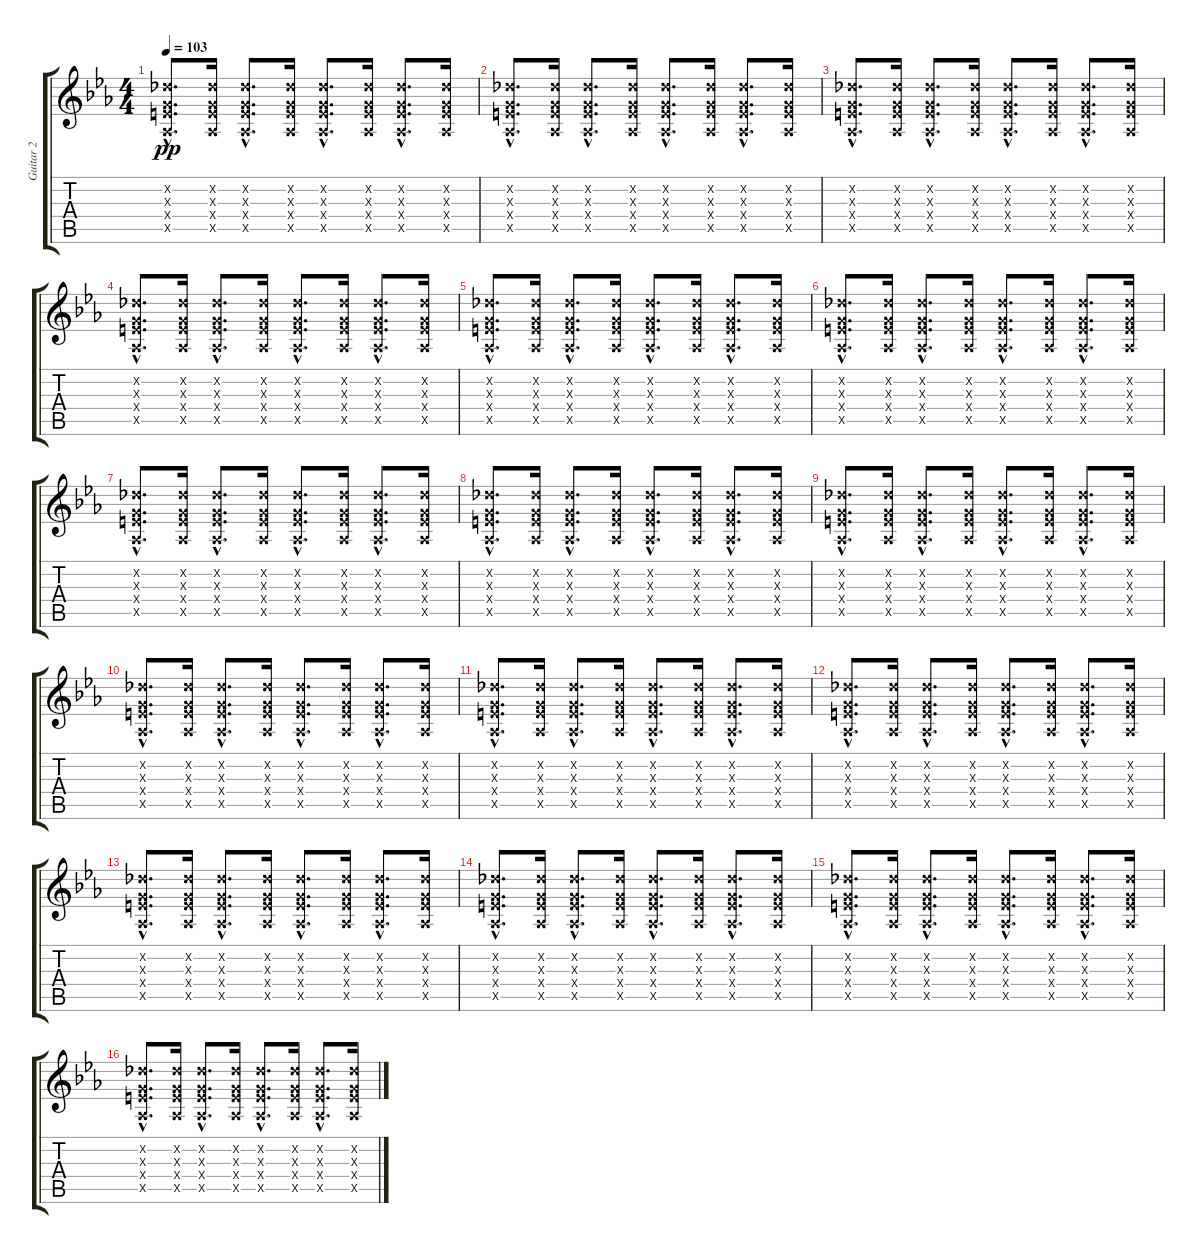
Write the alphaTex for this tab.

\track ("Guitar 2" "Guitar 2") {instrument electricguitarmuted}
\staff {score tabs}
\tuning (Eb4 Bb3 Gb3 Db3 Ab2 Eb2) {hide}
\ts (4 4)
\tempo 103
\clef g2
\ks eb
(3.2{hac x} 1.3{hac x} 3.4{hac x} 0.5{hac x}).8{d dy pp} (3.2{x} 1.3{x} 3.4{x} 0.5{x}).16 (3.2{hac x} 1.3{hac x} 3.4{hac x} 0.5{hac x}).8{d} (3.2{x} 1.3{x} 3.4{x} 0.5{x}).16 (3.2{hac x} 1.3{hac x} 3.4{hac x} 0.5{hac x}).8{d} (3.2{x} 1.3{x} 3.4{x} 0.5{x}).16 (3.2{hac x} 1.3{hac x} 3.4{hac x} 0.5{hac x}).8{d} (3.2{x} 1.3{x} 3.4{x} 0.5{x}).16 |
(3.2{hac x} 1.3{hac x} 3.4{hac x} 0.5{hac x}).8{d} (3.2{x} 1.3{x} 3.4{x} 0.5{x}).16 (3.2{hac x} 1.3{hac x} 3.4{hac x} 0.5{hac x}).8{d} (3.2{x} 1.3{x} 3.4{x} 0.5{x}).16 (3.2{hac x} 1.3{hac x} 3.4{hac x} 0.5{hac x}).8{d} (3.2{x} 1.3{x} 3.4{x} 0.5{x}).16 (3.2{hac x} 1.3{hac x} 3.4{hac x} 0.5{hac x}).8{d} (3.2{x} 1.3{x} 3.4{x} 0.5{x}).16 |
(3.2{hac x} 1.3{hac x} 3.4{hac x} 0.5{hac x}).8{d} (3.2{x} 1.3{x} 3.4{x} 0.5{x}).16 (3.2{hac x} 1.3{hac x} 3.4{hac x} 0.5{hac x}).8{d} (3.2{x} 1.3{x} 3.4{x} 0.5{x}).16 (3.2{hac x} 1.3{hac x} 3.4{hac x} 0.5{hac x}).8{d} (3.2{x} 1.3{x} 3.4{x} 0.5{x}).16 (3.2{hac x} 1.3{hac x} 3.4{hac x} 0.5{hac x}).8{d} (3.2{x} 1.3{x} 3.4{x} 0.5{x}).16 |
(3.2{hac x} 1.3{hac x} 3.4{hac x} 0.5{hac x}).8{d} (3.2{x} 1.3{x} 3.4{x} 0.5{x}).16 (3.2{hac x} 1.3{hac x} 3.4{hac x} 0.5{hac x}).8{d} (3.2{x} 1.3{x} 3.4{x} 0.5{x}).16 (3.2{hac x} 1.3{hac x} 3.4{hac x} 0.5{hac x}).8{d} (3.2{x} 1.3{x} 3.4{x} 0.5{x}).16 (3.2{hac x} 1.3{hac x} 3.4{hac x} 0.5{hac x}).8{d} (3.2{x} 1.3{x} 3.4{x} 0.5{x}).16 |
(3.2{hac x} 1.3{hac x} 3.4{hac x} 0.5{hac x}).8{d} (3.2{x} 1.3{x} 3.4{x} 0.5{x}).16 (3.2{hac x} 1.3{hac x} 3.4{hac x} 0.5{hac x}).8{d} (3.2{x} 1.3{x} 3.4{x} 0.5{x}).16 (3.2{hac x} 1.3{hac x} 3.4{hac x} 0.5{hac x}).8{d} (3.2{x} 1.3{x} 3.4{x} 0.5{x}).16 (3.2{hac x} 1.3{hac x} 3.4{hac x} 0.5{hac x}).8{d} (3.2{x} 1.3{x} 3.4{x} 0.5{x}).16 |
(3.2{hac x} 1.3{hac x} 3.4{hac x} 0.5{hac x}).8{d} (3.2{x} 1.3{x} 3.4{x} 0.5{x}).16 (3.2{hac x} 1.3{hac x} 3.4{hac x} 0.5{hac x}).8{d} (3.2{x} 1.3{x} 3.4{x} 0.5{x}).16 (3.2{hac x} 1.3{hac x} 3.4{hac x} 0.5{hac x}).8{d} (3.2{x} 1.3{x} 3.4{x} 0.5{x}).16 (3.2{hac x} 1.3{hac x} 3.4{hac x} 0.5{hac x}).8{d} (3.2{x} 1.3{x} 3.4{x} 0.5{x}).16 |
(3.2{hac x} 1.3{hac x} 3.4{hac x} 0.5{hac x}).8{d} (3.2{x} 1.3{x} 3.4{x} 0.5{x}).16 (3.2{hac x} 1.3{hac x} 3.4{hac x} 0.5{hac x}).8{d} (3.2{x} 1.3{x} 3.4{x} 0.5{x}).16 (3.2{hac x} 1.3{hac x} 3.4{hac x} 0.5{hac x}).8{d} (3.2{x} 1.3{x} 3.4{x} 0.5{x}).16 (3.2{hac x} 1.3{hac x} 3.4{hac x} 0.5{hac x}).8{d} (3.2{x} 1.3{x} 3.4{x} 0.5{x}).16 |
(3.2{hac x} 1.3{hac x} 3.4{hac x} 0.5{hac x}).8{d} (3.2{x} 1.3{x} 3.4{x} 0.5{x}).16 (3.2{hac x} 1.3{hac x} 3.4{hac x} 0.5{hac x}).8{d} (3.2{x} 1.3{x} 3.4{x} 0.5{x}).16 (3.2{hac x} 1.3{hac x} 3.4{hac x} 0.5{hac x}).8{d} (3.2{x} 1.3{x} 3.4{x} 0.5{x}).16 (3.2{hac x} 1.3{hac x} 3.4{hac x} 0.5{hac x}).8{d} (3.2{x} 1.3{x} 3.4{x} 0.5{x}).16 |
(3.2{hac x} 1.3{hac x} 3.4{hac x} 0.5{hac x}).8{d} (3.2{x} 1.3{x} 3.4{x} 0.5{x}).16 (3.2{hac x} 1.3{hac x} 3.4{hac x} 0.5{hac x}).8{d} (3.2{x} 1.3{x} 3.4{x} 0.5{x}).16 (3.2{hac x} 1.3{hac x} 3.4{hac x} 0.5{hac x}).8{d} (3.2{x} 1.3{x} 3.4{x} 0.5{x}).16 (3.2{hac x} 1.3{hac x} 3.4{hac x} 0.5{hac x}).8{d} (3.2{x} 1.3{x} 3.4{x} 0.5{x}).16 |
(3.2{hac x} 1.3{hac x} 3.4{hac x} 0.5{hac x}).8{d} (3.2{x} 1.3{x} 3.4{x} 0.5{x}).16 (3.2{hac x} 1.3{hac x} 3.4{hac x} 0.5{hac x}).8{d} (3.2{x} 1.3{x} 3.4{x} 0.5{x}).16 (3.2{hac x} 1.3{hac x} 3.4{hac x} 0.5{hac x}).8{d} (3.2{x} 1.3{x} 3.4{x} 0.5{x}).16 (3.2{hac x} 1.3{hac x} 3.4{hac x} 0.5{hac x}).8{d} (3.2{x} 1.3{x} 3.4{x} 0.5{x}).16 |
(3.2{hac x} 1.3{hac x} 3.4{hac x} 0.5{hac x}).8{d} (3.2{x} 1.3{x} 3.4{x} 0.5{x}).16 (3.2{hac x} 1.3{hac x} 3.4{hac x} 0.5{hac x}).8{d} (3.2{x} 1.3{x} 3.4{x} 0.5{x}).16 (3.2{hac x} 1.3{hac x} 3.4{hac x} 0.5{hac x}).8{d} (3.2{x} 1.3{x} 3.4{x} 0.5{x}).16 (3.2{hac x} 1.3{hac x} 3.4{hac x} 0.5{hac x}).8{d} (3.2{x} 1.3{x} 3.4{x} 0.5{x}).16 |
(3.2{hac x} 1.3{hac x} 3.4{hac x} 0.5{hac x}).8{d} (3.2{x} 1.3{x} 3.4{x} 0.5{x}).16 (3.2{hac x} 1.3{hac x} 3.4{hac x} 0.5{hac x}).8{d} (3.2{x} 1.3{x} 3.4{x} 0.5{x}).16 (3.2{hac x} 1.3{hac x} 3.4{hac x} 0.5{hac x}).8{d} (3.2{x} 1.3{x} 3.4{x} 0.5{x}).16 (3.2{hac x} 1.3{hac x} 3.4{hac x} 0.5{hac x}).8{d} (3.2{x} 1.3{x} 3.4{x} 0.5{x}).16 |
(3.2{hac x} 1.3{hac x} 3.4{hac x} 0.5{hac x}).8{d} (3.2{x} 1.3{x} 3.4{x} 0.5{x}).16 (3.2{hac x} 1.3{hac x} 3.4{hac x} 0.5{hac x}).8{d} (3.2{x} 1.3{x} 3.4{x} 0.5{x}).16 (3.2{hac x} 1.3{hac x} 3.4{hac x} 0.5{hac x}).8{d} (3.2{x} 1.3{x} 3.4{x} 0.5{x}).16 (3.2{hac x} 1.3{hac x} 3.4{hac x} 0.5{hac x}).8{d} (3.2{x} 1.3{x} 3.4{x} 0.5{x}).16 |
(3.2{hac x} 1.3{hac x} 3.4{hac x} 0.5{hac x}).8{d} (3.2{x} 1.3{x} 3.4{x} 0.5{x}).16 (3.2{hac x} 1.3{hac x} 3.4{hac x} 0.5{hac x}).8{d} (3.2{x} 1.3{x} 3.4{x} 0.5{x}).16 (3.2{hac x} 1.3{hac x} 3.4{hac x} 0.5{hac x}).8{d} (3.2{x} 1.3{x} 3.4{x} 0.5{x}).16 (3.2{hac x} 1.3{hac x} 3.4{hac x} 0.5{hac x}).8{d} (3.2{x} 1.3{x} 3.4{x} 0.5{x}).16 |
(3.2{hac x} 1.3{hac x} 3.4{hac x} 0.5{hac x}).8{d} (3.2{x} 1.3{x} 3.4{x} 0.5{x}).16 (3.2{hac x} 1.3{hac x} 3.4{hac x} 0.5{hac x}).8{d} (3.2{x} 1.3{x} 3.4{x} 0.5{x}).16 (3.2{hac x} 1.3{hac x} 3.4{hac x} 0.5{hac x}).8{d} (3.2{x} 1.3{x} 3.4{x} 0.5{x}).16 (3.2{hac x} 1.3{hac x} 3.4{hac x} 0.5{hac x}).8{d} (3.2{x} 1.3{x} 3.4{x} 0.5{x}).16 |
(3.2{hac x} 1.3{hac x} 3.4{hac x} 0.5{hac x}).8{d} (3.2{x} 1.3{x} 3.4{x} 0.5{x}).16 (3.2{hac x} 1.3{hac x} 3.4{hac x} 0.5{hac x}).8{d} (3.2{x} 1.3{x} 3.4{x} 0.5{x}).16 (3.2{hac x} 1.3{hac x} 3.4{hac x} 0.5{hac x}).8{d} (3.2{x} 1.3{x} 3.4{x} 0.5{x}).16 (3.2{hac x} 1.3{hac x} 3.4{hac x} 0.5{hac x}).8{d} (3.2{x} 1.3{x} 3.4{x} 0.5{x}).16
